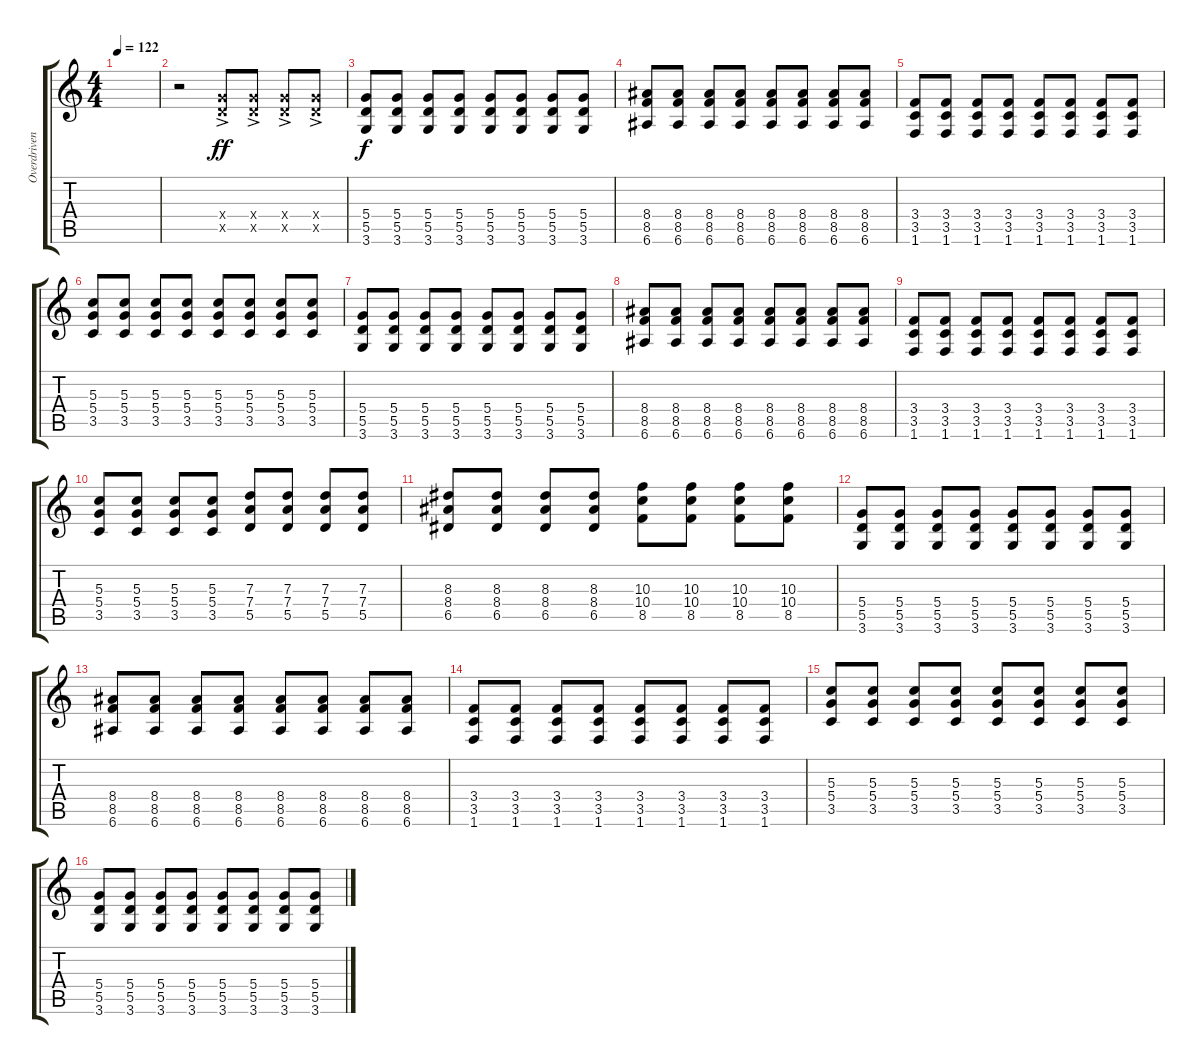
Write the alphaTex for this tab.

\track ("Overdriven Guitar" "Overdriven") {instrument overdrivenguitar}
\staff {score tabs}
\tuning (E4 B3 G3 D3 A2 E2) {hide}
\ts (4 4)
\tempo 122
\clef g2
\ks c
|
r.2 (5.4{ac x} 5.5{ac x}).8{dy ff volume 16 instrument overdrivenguitar} (5.4{ac x} 5.5{ac x}).8 (5.4{ac x} 5.5{ac x}).8 (5.4{ac x} 5.5{ac x}).8 |
(5.4 5.5 3.6).8{dy f volume 11 instrument overdrivenguitar} (5.4 5.5 3.6).8 (5.4 5.5 3.6).8 (5.4 5.5 3.6).8 (5.4 5.5 3.6).8 (5.4 5.5 3.6).8 (5.4 5.5 3.6).8 (5.4 5.5 3.6).8 |
(8.4 8.5 6.6).8 (8.4 8.5 6.6).8 (8.4 8.5 6.6).8 (8.4 8.5 6.6).8 (8.4 8.5 6.6).8 (8.4 8.5 6.6).8 (8.4 8.5 6.6).8 (8.4 8.5 6.6).8 |
(3.4 3.5 1.6).8 (3.4 3.5 1.6).8 (3.4 3.5 1.6).8 (3.4 3.5 1.6).8 (3.4 3.5 1.6).8 (3.4 3.5 1.6).8 (3.4 3.5 1.6).8 (3.4 3.5 1.6).8 |
(5.3 5.4 3.5).8 (5.3 5.4 3.5).8 (5.3 5.4 3.5).8 (5.3 5.4 3.5).8 (5.3 5.4 3.5).8 (5.3 5.4 3.5).8 (5.3 5.4 3.5).8 (5.3 5.4 3.5).8 |
(5.4 5.5 3.6).8 (5.4 5.5 3.6).8 (5.4 5.5 3.6).8 (5.4 5.5 3.6).8 (5.4 5.5 3.6).8 (5.4 5.5 3.6).8 (5.4 5.5 3.6).8 (5.4 5.5 3.6).8 |
(8.4 8.5 6.6).8 (8.4 8.5 6.6).8 (8.4 8.5 6.6).8 (8.4 8.5 6.6).8 (8.4 8.5 6.6).8 (8.4 8.5 6.6).8 (8.4 8.5 6.6).8 (8.4 8.5 6.6).8 |
(3.4 3.5 1.6).8 (3.4 3.5 1.6).8 (3.4 3.5 1.6).8 (3.4 3.5 1.6).8 (3.4 3.5 1.6).8 (3.4 3.5 1.6).8 (3.4 3.5 1.6).8 (3.4 3.5 1.6).8 |
(5.3 5.4 3.5).8 (5.3 5.4 3.5).8 (5.3 5.4 3.5).8 (5.3 5.4 3.5).8 (7.3 7.4 5.5).8 (7.3 7.4 5.5).8 (7.3 7.4 5.5).8 (7.3 7.4 5.5).8 |
(8.3 8.4 6.5).8 (8.3 8.4 6.5).8 (8.3 8.4 6.5).8 (8.3 8.4 6.5).8 (10.3 10.4 8.5).8 (10.3 10.4 8.5).8 (10.3 10.4 8.5).8 (10.3 10.4 8.5).8 |
(5.4 5.5 3.6).8{volume 7 instrument overdrivenguitar} (5.4 5.5 3.6).8 (5.4 5.5 3.6).8 (5.4 5.5 3.6).8 (5.4 5.5 3.6).8 (5.4 5.5 3.6).8 (5.4 5.5 3.6).8 (5.4 5.5 3.6).8 |
(8.4 8.5 6.6).8 (8.4 8.5 6.6).8 (8.4 8.5 6.6).8 (8.4 8.5 6.6).8 (8.4 8.5 6.6).8 (8.4 8.5 6.6).8 (8.4 8.5 6.6).8 (8.4 8.5 6.6).8 |
(3.4 3.5 1.6).8 (3.4 3.5 1.6).8 (3.4 3.5 1.6).8 (3.4 3.5 1.6).8 (3.4 3.5 1.6).8 (3.4 3.5 1.6).8 (3.4 3.5 1.6).8 (3.4 3.5 1.6).8 |
(5.3 5.4 3.5).8 (5.3 5.4 3.5).8 (5.3 5.4 3.5).8 (5.3 5.4 3.5).8 (5.3 5.4 3.5).8 (5.3 5.4 3.5).8 (5.3 5.4 3.5).8 (5.3 5.4 3.5).8 |
(5.4 5.5 3.6).8 (5.4 5.5 3.6).8 (5.4 5.5 3.6).8 (5.4 5.5 3.6).8 (5.4 5.5 3.6).8 (5.4 5.5 3.6).8 (5.4 5.5 3.6).8 (5.4 5.5 3.6).8
